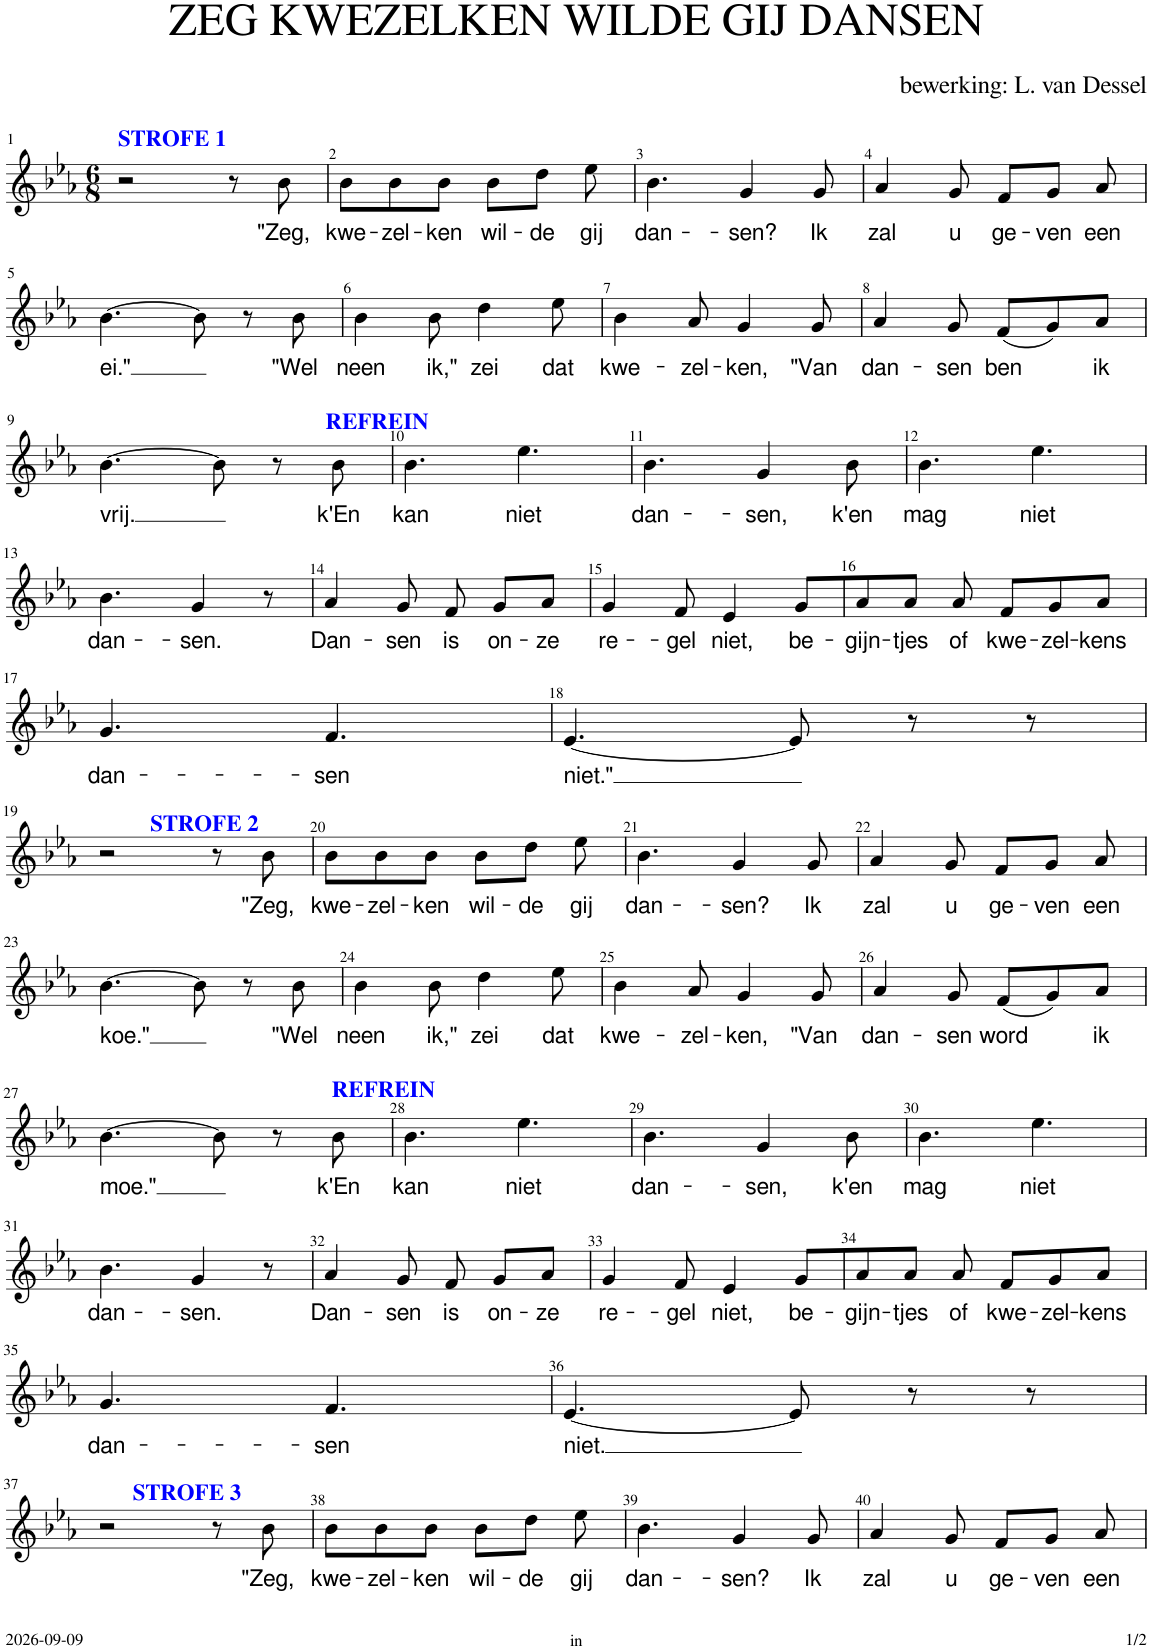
**kern	**text
*part1	*part1
*staff1	*staff1
*I"Soprano	*
*clefG2	*
*k[b-e-a-]	*
*M6/8	*
=1	=1
!LO:TX:a:B:color=#0000FF:t=STROFE 1	!
2r	.
8r	.
!	!LO:LY:b
8b-\	"Zeg,
=2	=2
!	!LO:LY:b
8b-\L	kwe-
!	!LO:LY:b
8b-\	-zel-
!	!LO:LY:b
8b-\J	-ken
!	!LO:LY:b
8b-\L	wil-
!	!LO:LY:b
8dd\J	-de
!	!LO:LY:b
8ee-\	gij
=3	=3
!	!LO:LY:b
4.b-\	dan-
!	!LO:LY:b
4g/	-sen?
!	!LO:LY:b
8g/	Ik
=4	=4
!	!LO:LY:b
4a-/	zal
!	!LO:LY:b
8g/	u
!	!LO:LY:b
8f/L	ge-
!	!LO:LY:b
8g/J	-ven
!	!LO:LY:b
8a-/	een
!!LO:LB:g=z
=5	=5
!	!LO:LY:b
[4.b-\	ei."
8b-\]	.
8r	.
!	!LO:LY:b
8b-\	"Wel
=6	=6
!	!LO:LY:b
4b-\	neen
!	!LO:LY:b
8b-\	ik,"
!	!LO:LY:b
4dd\	zei
!	!LO:LY:b
8ee-\	dat
=7	=7
!	!LO:LY:b
4b-\	kwe-
!	!LO:LY:b
8a-/	-zel-
!	!LO:LY:b
4g/	-ken,
!	!LO:LY:b
8g/	"Van
=8	=8
!	!LO:LY:b
4a-/	dan-
!	!LO:LY:b
8g/	-sen
!	!LO:LY:b
(8f/L	ben
8g/)	.
!	!LO:LY:b
8a-/J	ik
!!LO:LB:g=z
=9	=9
!	!LO:LY:b
[4.b-\	vrij.
8b-\]	.
8r	.
!LO:TX:a:B:color=#0000FF:t=REFREIN	!
!	!LO:LY:b
8b-\	k'En
=10	=10
!	!LO:LY:b
4.b-\	kan
!	!LO:LY:b
4.ee-\	niet
=11	=11
!	!LO:LY:b
4.b-\	dan-
!	!LO:LY:b
4g/	-sen,
!	!LO:LY:b
8b-\	k'en
=12	=12
!	!LO:LY:b
4.b-\	mag
!	!LO:LY:b
4.ee-\	niet
!!LO:LB:g=z
=13	=13
!	!LO:LY:b
4.b-\	dan-
!	!LO:LY:b
4g/	-sen.
8r	.
=14	=14
!	!LO:LY:b
4a-/	Dan-
!	!LO:LY:b
8g/	-sen
!	!LO:LY:b
8f/	is
!	!LO:LY:b
8g/L	on-
!	!LO:LY:b
8a-/J	-ze
=15	=15
!	!LO:LY:b
4g/	re-
!	!LO:LY:b
8f/	-gel
!	!LO:LY:b
4e-/	niet,
!	!LO:LY:b
8g/L	be-
=16	=16
!	!LO:LY:b
8a-/	-gijn-
!	!LO:LY:b
8a-/J	-tjes
!	!LO:LY:b
8a-/	of
!	!LO:LY:b
8f/L	kwe-
!	!LO:LY:b
8g/	-zel-
!	!LO:LY:b
8a-/J	-kens
!!LO:LB:g=z
=17	=17
!	!LO:LY:b
4.g/	dan-
!	!LO:LY:b
4.f/	-sen
=18	=18
!	!LO:LY:b
[4.e-/	niet."
8e-/]	.
8r	.
8r	.
!!LO:LB:g=z
=19	=19
2r	.
8r	.
!LO:TX:a:B:color=#0000FF:t=STROFE 2	!
!	!LO:LY:b
8b-\	"Zeg,
=20	=20
!	!LO:LY:b
8b-\L	kwe-
!	!LO:LY:b
8b-\	-zel-
!	!LO:LY:b
8b-\J	-ken
!	!LO:LY:b
8b-\L	wil-
!	!LO:LY:b
8dd\J	-de
!	!LO:LY:b
8ee-\	gij
=21	=21
!	!LO:LY:b
4.b-\	dan-
!	!LO:LY:b
4g/	-sen?
!	!LO:LY:b
8g/	Ik
=22	=22
!	!LO:LY:b
4a-/	zal
!	!LO:LY:b
8g/	u
!	!LO:LY:b
8f/L	ge-
!	!LO:LY:b
8g/J	-ven
!	!LO:LY:b
8a-/	een
!!LO:LB:g=z
=23	=23
!	!LO:LY:b
[4.b-\	koe."
8b-\]	.
8r	.
!	!LO:LY:b
8b-\	"Wel
=24	=24
!	!LO:LY:b
4b-\	neen
!	!LO:LY:b
8b-\	ik,"
!	!LO:LY:b
4dd\	zei
!	!LO:LY:b
8ee-\	dat
=25	=25
!	!LO:LY:b
4b-\	kwe-
!	!LO:LY:b
8a-/	-zel-
!	!LO:LY:b
4g/	-ken,
!	!LO:LY:b
8g/	"Van
=26	=26
!	!LO:LY:b
4a-/	dan-
!	!LO:LY:b
8g/	-sen
!	!LO:LY:b
(8f/L	word
8g/)	.
!	!LO:LY:b
8a-/J	ik
!!LO:LB:g=z
=27	=27
!	!LO:LY:b
[4.b-\	moe."
8b-\]	.
8r	.
!LO:TX:a:B:color=#0000FF:t=REFREIN	!
!	!LO:LY:b
8b-\	k'En
=28	=28
!	!LO:LY:b
4.b-\	kan
!	!LO:LY:b
4.ee-\	niet
=29	=29
!	!LO:LY:b
4.b-\	dan-
!	!LO:LY:b
4g/	-sen,
!	!LO:LY:b
8b-\	k'en
=30	=30
!	!LO:LY:b
4.b-\	mag
!	!LO:LY:b
4.ee-\	niet
!!LO:LB:g=z
=31	=31
!	!LO:LY:b
4.b-\	dan-
!	!LO:LY:b
4g/	-sen.
8r	.
=32	=32
!	!LO:LY:b
4a-/	Dan-
!	!LO:LY:b
8g/	-sen
!	!LO:LY:b
8f/	is
!	!LO:LY:b
8g/L	on-
!	!LO:LY:b
8a-/J	-ze
=33	=33
!	!LO:LY:b
4g/	re-
!	!LO:LY:b
8f/	-gel
!	!LO:LY:b
4e-/	niet,
!	!LO:LY:b
8g/L	be-
=34	=34
!	!LO:LY:b
8a-/	-gijn-
!	!LO:LY:b
8a-/J	-tjes
!	!LO:LY:b
8a-/	of
!	!LO:LY:b
8f/L	kwe-
!	!LO:LY:b
8g/	-zel-
!	!LO:LY:b
8a-/J	-kens
!!LO:LB:g=z
=35	=35
!	!LO:LY:b
4.g/	dan-
!	!LO:LY:b
4.f/	-sen
=36	=36
!	!LO:LY:b
[4.e-/	niet.
8e-/]	.
8r	.
8r	.
!!LO:LB:g=z
=37	=37
2r	.
8r	.
!LO:TX:a:B:color=#0000FF:t=STROFE 3	!
!	!LO:LY:b
8b-\	"Zeg,
=38	=38
!	!LO:LY:b
8b-\L	kwe-
!	!LO:LY:b
8b-\	-zel-
!	!LO:LY:b
8b-\J	-ken
!	!LO:LY:b
8b-\L	wil-
!	!LO:LY:b
8dd\J	-de
!	!LO:LY:b
8ee-\	gij
=39	=39
!	!LO:LY:b
4.b-\	dan-
!	!LO:LY:b
4g/	-sen?
!	!LO:LY:b
8g/	Ik
=40	=40
!	!LO:LY:b
4a-/	zal
!	!LO:LY:b
8g/	u
!	!LO:LY:b
8f/L	ge-
!	!LO:LY:b
8g/J	-ven
!	!LO:LY:b
8a-/	een
=	=
*-	*-
